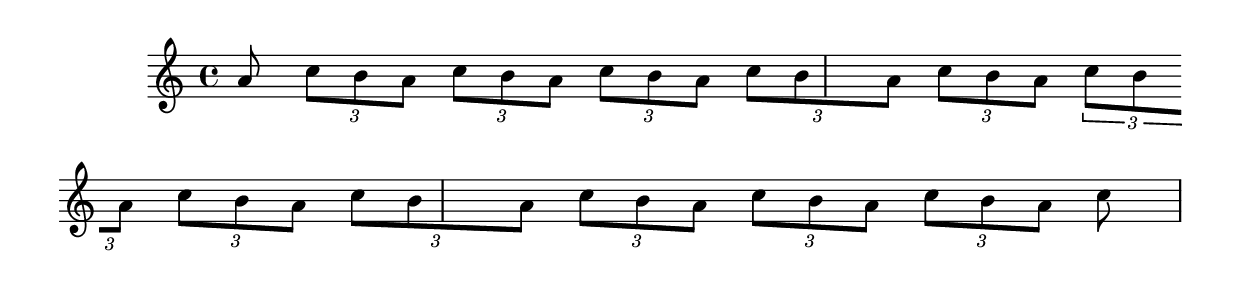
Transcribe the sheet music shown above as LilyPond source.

%% Do not edit this file; it is automatically
%% generated from LSR http://lsr.dsi.unimi.it
%% This file is in the public domain.
\version "2.13.16"

\header {
  lsrtags = "rhythms"

%% Translation of GIT committish: 5a7301fc350ffc3ab5bd3a2084c91666c9e9a549
 doctitlees = "Permitir saltos de línea dentro de grupos especiales con barra"
 texidoces = "
Este ejemplo artificial muestra cómo se pueden permitir tanto los
saltos de línea manuales como los automáticos dentro de un grupo de
valoración especial unido por una barra.  Observe que estos grupos
sincopados se deben barrar manualmente.

"

%% Translation of GIT committish: 0a868be38a775ecb1ef935b079000cebbc64de40
  texidocde = "
Dieses künstliche Beispiel zeigt, wie sowohl automatische als auch
manuelle Zeilenumbrüche innerhalb einer N-tole mit Balken erlaubt
werden können.  Diese unregelmäßige Bebalkung muss allerdings manuell
gesetzt werden.

"
  doctitlede = "Zeilenumbrüche bei N-tolen mit Balken erlauben"


%% Translation of GIT committish: 4da4307e396243a5a3bc33a0c2753acac92cb685
  texidocfr = "
Cet exemple peu académique démontre comment il est possible d'insérer un saut
de ligne dans un nolet portant une ligature.  Ces ligatures doivent toutefois
être explicites.

"
  doctitlefr = "Saut de ligne au milieu d'un nolet avec ligature"

  texidoc = "
This artificial example shows how both manual and automatic line breaks
may be permitted to within a beamed tuplet. Note that such off-beat
tuplets have to be beamed manually.

"
  doctitle = "Permitting line breaks within beamed tuplets"
} % begin verbatim

\layout {
  \context {
    \Voice
    % Permit line breaks within tuplets
    \remove "Forbid_line_break_engraver"
    % Allow beams to be broken at line breaks
    \override Beam #'breakable = ##t
  }
}
\relative c'' {
  a8
  \repeat unfold 5 { \times 2/3 { c[ b a] } }
  % Insert a manual line break within a tuplet
  \times 2/3 { c[ b \bar "" \break a] }
  \repeat unfold 5 { \times 2/3 { c[ b a] } }
  c8
}

